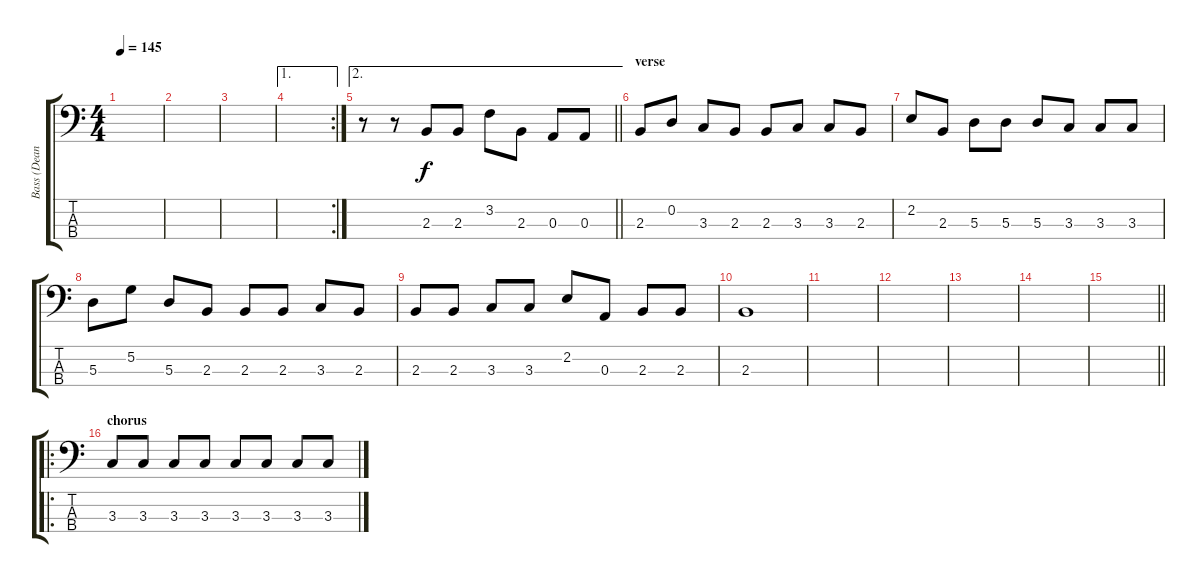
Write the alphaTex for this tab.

\track ("Bass (Dean)" "Bass (Dean") {instrument electricbasspick}
\staff {score tabs}
\tuning (G2 D2 A1 E1) {hide}
\ts (4 4)
\tempo 145
\clef f4
\ks c
|
|
|
\ae 1
\rc 2
|
\ae 2
\barLineRight lightlight
r.8 r.8 2.3.8 2.3.8 3.2.8 2.3.8 0.3.8 0.3.8 |
\section ("" "verse")
2.3.8 0.2.8 3.3.8 2.3.8 2.3.8 3.3.8 3.3.8 2.3.8 |
2.2.8 2.3.8 5.3.8 5.3.8 5.3.8 3.3.8 3.3.8 3.3.8 |
5.3.8 5.2.8 5.3.8 2.3.8 2.3.8 2.3.8 3.3.8 2.3.8 |
2.3.8 2.3.8 3.3.8 3.3.8 2.2.8 0.3.8 2.3.8 2.3.8 |
2.3.1 |
|
|
|
|
\barLineRight lightlight
|
\ro
\section ("" "chorus")
3.3.8 3.3.8 3.3.8 3.3.8 3.3.8 3.3.8 3.3.8 3.3.8
